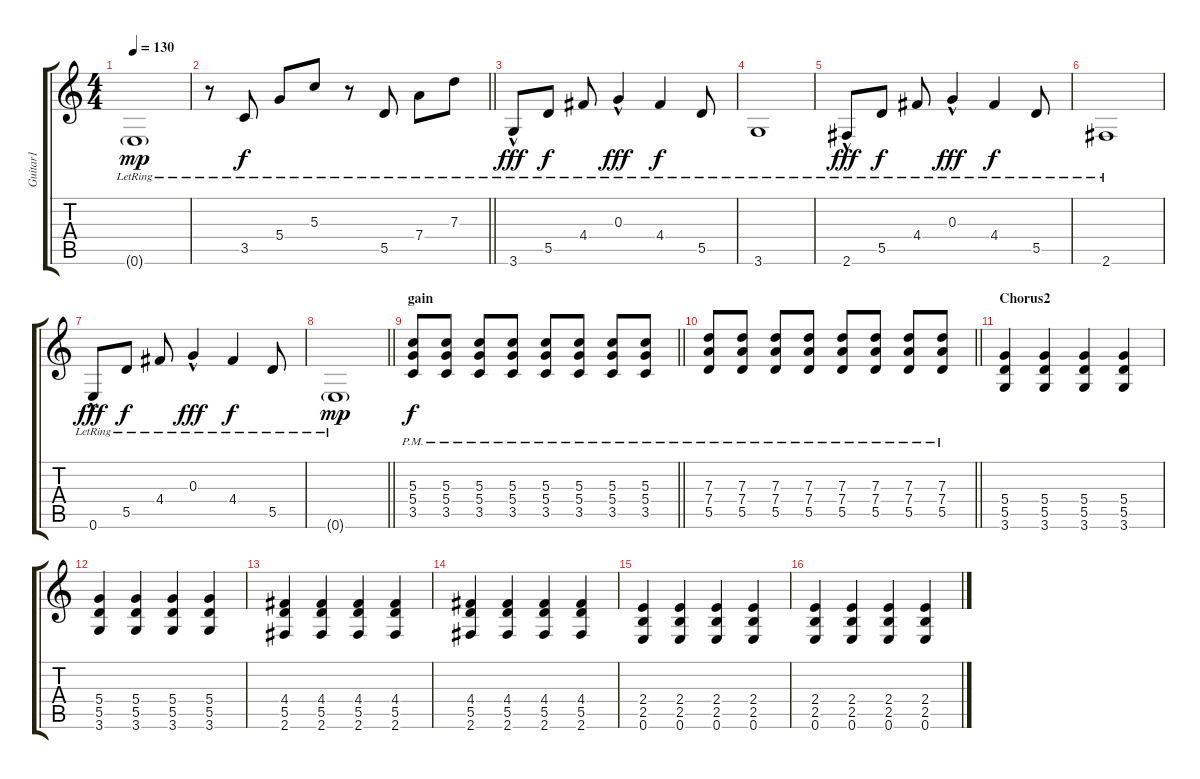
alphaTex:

\track ("Guitar1" "Guitar1") {instrument acousticguitarnylon}
\staff {score tabs}
\tuning (E4 B3 G3 D3 A2 E2) {hide}
\ts (4 4)
\tempo 130
\clef g2
\ks c
0.6{g lr}.1{dy mp} |
\barLineRight lightlight
r.8 3.5{lr}.8{dy f} 5.4{lr}.8 5.3{lr}.8 r.8 5.5{lr}.8 7.4{lr}.8 7.3{lr}.8 |
3.6{hac lr}.8{dy fff} 5.5{lr}.8{dy f} 4.4{lr}.8 0.3{hac lr}.4{dy fff} 4.4{lr}.4{dy f} 5.5{lr}.8 |
3.6{lr}.1 |
2.6{hac lr}.8{dy fff} 5.5{lr}.8{dy f} 4.4{lr}.8 0.3{hac lr}.4{dy fff} 4.4{lr}.4{dy f} 5.5{lr}.8 |
2.6{lr}.1 |
0.6{hac lr}.8{dy fff} 5.5{lr}.8{dy f} 4.4{lr}.8 0.3{hac lr}.4{dy fff} 4.4{lr}.4{dy f} 5.5{lr}.8 |
\barLineRight lightlight
0.6{g lr}.1{dy mp} |
\section ("" "gain")
\barLineRight lightlight
(5.3{pm} 5.4{pm} 3.5{pm}).8{dy f volume 14 instrument distortionguitar} (5.3{pm} 5.4{pm} 3.5{pm}).8 (5.3{pm} 5.4{pm} 3.5{pm}).8 (5.3{pm} 5.4{pm} 3.5{pm}).8 (5.3{pm} 5.4{pm} 3.5{pm}).8 (5.3{pm} 5.4{pm} 3.5{pm}).8 (5.3{pm} 5.4{pm} 3.5{pm}).8 (5.3{pm} 5.4{pm} 3.5{pm}).8 |
\barLineRight lightlight
(7.3{pm} 7.4{pm} 5.5{pm}).8 (7.3{pm} 7.4{pm} 5.5{pm}).8 (7.3{pm} 7.4{pm} 5.5{pm}).8 (7.3{pm} 7.4{pm} 5.5{pm}).8 (7.3{pm} 7.4{pm} 5.5{pm}).8 (7.3{pm} 7.4{pm} 5.5{pm}).8 (7.3{pm} 7.4{pm} 5.5{pm}).8 (7.3{pm} 7.4{pm} 5.5{pm}).8 |
\section ("" "Chorus2")
(5.4 5.5 3.6).4{volume 10 balance 14} (5.4 5.5 3.6).4 (5.4 5.5 3.6).4 (5.4 5.5 3.6).4 |
(5.4 5.5 3.6).4 (5.4 5.5 3.6).4 (5.4 5.5 3.6).4 (5.4 5.5 3.6).4 |
(4.4 5.5 2.6).4 (4.4 5.5 2.6).4 (4.4 5.5 2.6).4 (4.4 5.5 2.6).4 |
(4.4 5.5 2.6).4 (4.4 5.5 2.6).4 (4.4 5.5 2.6).4 (4.4 5.5 2.6).4 |
(2.4 2.5 0.6).4 (2.4 2.5 0.6).4 (2.4 2.5 0.6).4 (2.4 2.5 0.6).4 |
(2.4 2.5 0.6).4 (2.4 2.5 0.6).4 (2.4 2.5 0.6).4 (2.4 2.5 0.6).4
